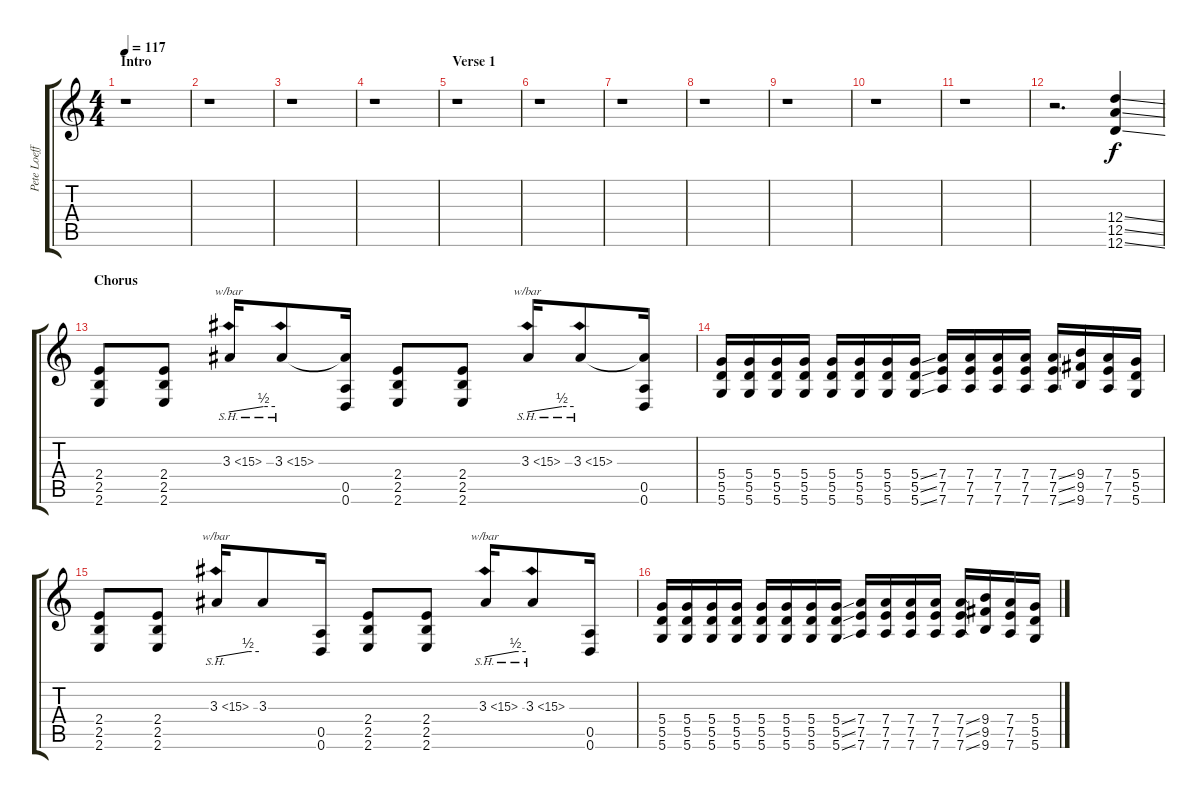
\track ("Pete Loeffler - Distortion Guitar(right)" "Pete Loeff") {instrument distortionguitar}
\staff {score tabs}
\tuning (E4 B3 G3 D3 A2 D2) {hide}
\ts (4 4)
\section ("" "Intro")
\tempo 117
\clef g2
\ks c
r.1{dy f instrument distortionguitar} |
r.1 |
r.1 |
r.1 |
\section ("" "Verse 1")
r.1 |
r.1 |
r.1 |
r.1 |
r.1 |
r.1 |
r.1 |
r.2{d} (12.4{ss} 12.5{ss} 12.6{ss}).4 |
\section ("" "Chorus")
(2.4 2.5 2.6).8 (2.4 2.5 2.6).8 3.3{sh 12}.16{tbe (custom default 0 0 45 2 60 2)} 3.3{sh 12}.8 (3.3{t} 0.5 0.6).16 (2.4 2.5 2.6).8 (2.4 2.5 2.6).8 3.3{sh 12}.16{tbe (custom default 0 0 45 2 60 2)} 3.3{sh 12}.8 (3.3{t} 0.5 0.6).16 |
(5.4 5.5 5.6).16 (5.4 5.5 5.6).16 (5.4 5.5 5.6).16 (5.4 5.5 5.6).16 (5.4 5.5 5.6).16 (5.4 5.5 5.6).16 (5.4 5.5 5.6).16 (5.4{ss} 5.5{ss} 5.6{ss}).16 (7.4 7.5 7.6).16 (7.4 7.5 7.6).16 (7.4 7.5 7.6).16 (7.4 7.5 7.6).16 (7.4{ss} 7.5{ss} 7.6{ss}).16 (9.4 9.5 9.6).16 (7.4 7.5 7.6).16 (5.4 5.5 5.6).16 |
(2.4 2.5 2.6).8 (2.4 2.5 2.6).8 3.3{sh 12}.16{tbe (custom default 0 0 45 2 60 2)} 3.3.8 (0.5 0.6).16 (2.4 2.5 2.6).8 (2.4 2.5 2.6).8 3.3{sh 12}.16{tbe (custom default 0 0 45 2 60 2)} 3.3{sh 12}.8 (0.5 0.6).16 |
(5.4 5.5 5.6).16 (5.4 5.5 5.6).16 (5.4 5.5 5.6).16 (5.4 5.5 5.6).16 (5.4 5.5 5.6).16 (5.4 5.5 5.6).16 (5.4 5.5 5.6).16 (5.4{ss} 5.5{ss} 5.6{ss}).16 (7.4 7.5 7.6).16 (7.4 7.5 7.6).16 (7.4 7.5 7.6).16 (7.4 7.5 7.6).16 (7.4{ss} 7.5{ss} 7.6{ss}).16 (9.4 9.5 9.6).16 (7.4 7.5 7.6).16 (5.4 5.5 5.6).16
